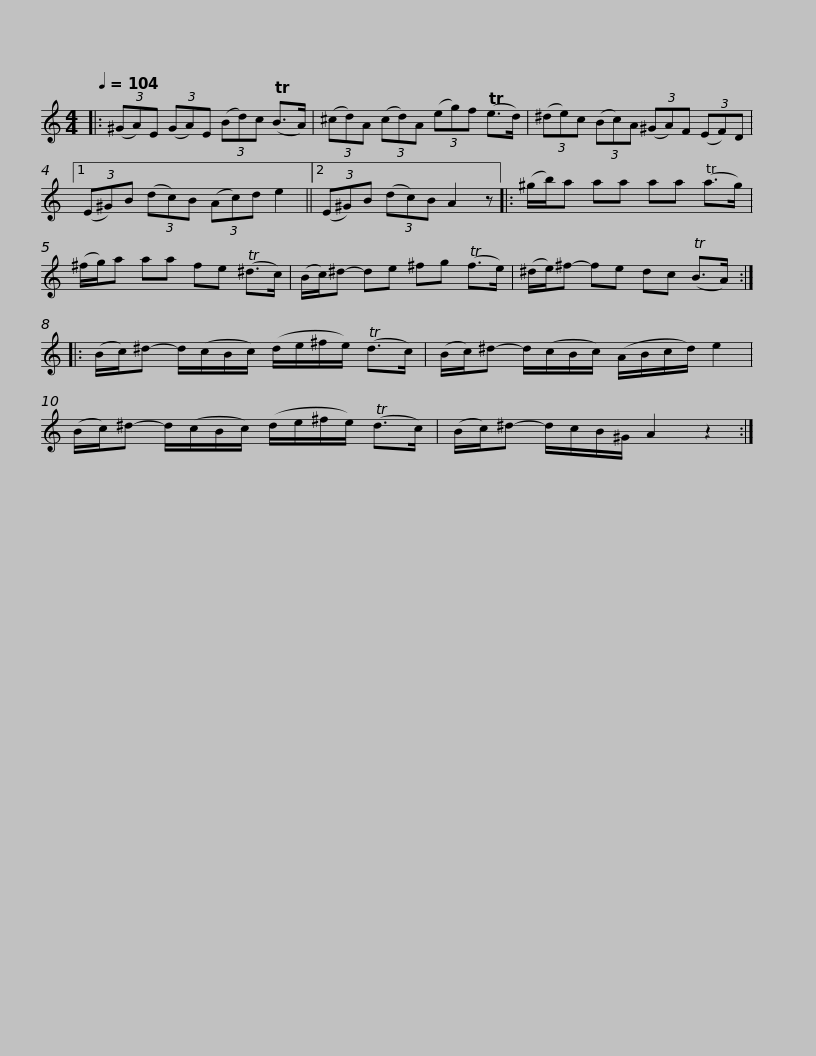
X:1
L:1/8
Q:1/4=104
M:4/4
I:linebreak $
K:C
V:1 treble
V:1
|: (3(^GA)E (3(GA)E (3(Bd)c (TB>A) | (3(^cd)A (3(cd)A (3(eg)f (Te>d) | (3(^de)c (3(Bc)A (3(^GA)F (3(EF)D |1$ (3(E^G)B (3(dc)B (3(Ac)d e2 ||2 (3(E^G)B (3(dc)B A2 z |: %5
 (^g/b/)a aa aa (Ta>g) | (^f/g/)a aa fe (T^d>c) |$ (B/c/)^d- de ^fg (Tf>e) | (^d/e/)^f- fe dc (TB>A) :: (B/c/)^d- d/(c/B/c/) (d/e/^f/e/) (Td>c) |$ %10
 (B/c/)^d- d/(c/B/c/) (A/B/c/d/) e2 | (B/c/)^d- d/(c/B/c/) (d/e/^f/e/) (Td>c) | (B/c/)^d- d/c/B/^G/ A2 z2 :| %13
